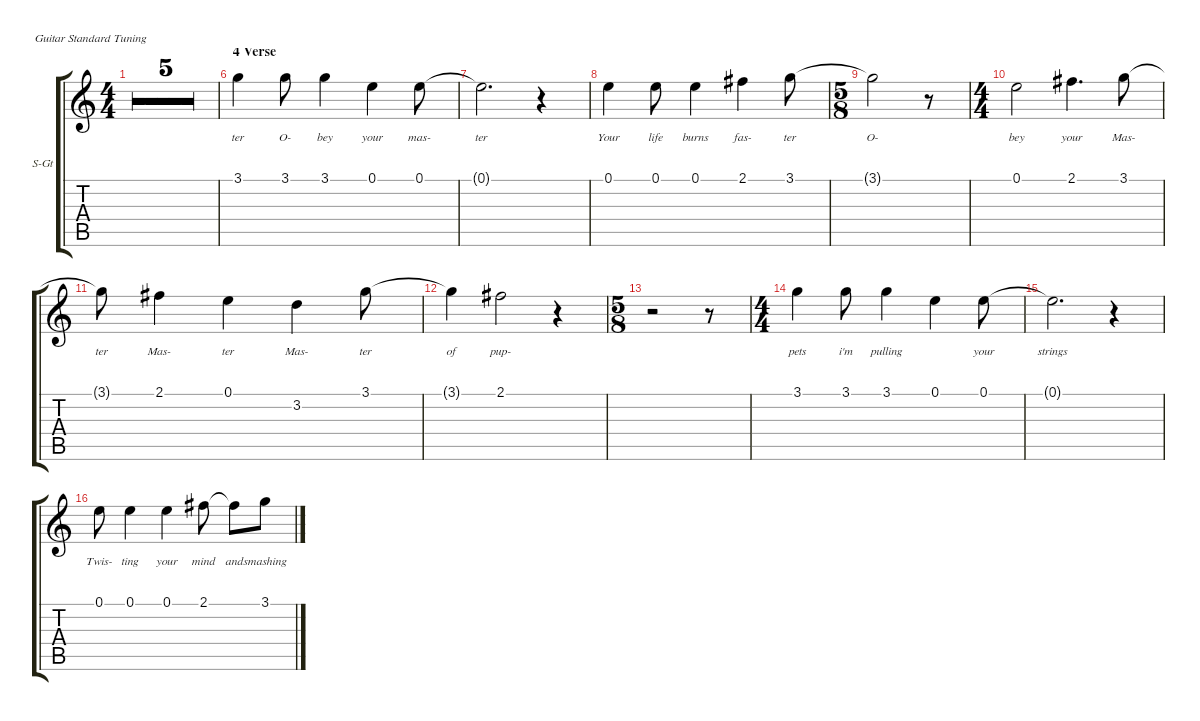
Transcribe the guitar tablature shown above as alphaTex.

\hideDynamics
\bracketExtendMode groupsimilarinstruments
\firstSystemTrackNameOrientation horizontal
\otherSystemsTrackNameOrientation horizontal
\track ("Vocal" "S-Gt") {multiBarRest instrument lead6voice}
\staff {score tabs}
\tuning (E4 B3 G3 D3 A2 E2)
\displaytranspose 12
\ts (4 4)
\tempo 220
\clef g2
\ks c
r.1{dy fff} |
r.1 |
r.1 |
r.1 |
r.1 |
\section ("" "4 Verse")
3.1.4{lyrics (0 "ter") lyrics (1 "") lyrics (2 "") lyrics (3 "") lyrics (4 "")} 3.1.8{lyrics (0 "O-") lyrics (1 "") lyrics (2 "") lyrics (3 "") lyrics (4 "")} 3.1.4{lyrics (0 "bey") lyrics (1 "") lyrics (2 "") lyrics (3 "") lyrics (4 "")} 0.1.4{lyrics (0 "your") lyrics (1 "") lyrics (2 "") lyrics (3 "") lyrics (4 "")} 0.1.8{lyrics (0 "mas-") lyrics (1 "") lyrics (2 "") lyrics (3 "") lyrics (4 "")} |
0.1{t}.2{d lyrics (0 "ter") lyrics (1 "") lyrics (2 "") lyrics (3 "") lyrics (4 "") dy f} r.4 |
0.1.4{lyrics (0 "Your") lyrics (1 "") lyrics (2 "") lyrics (3 "") lyrics (4 "") dy fff} 0.1.8{lyrics (0 "life") lyrics (1 "") lyrics (2 "") lyrics (3 "") lyrics (4 "")} 0.1.4{lyrics (0 "burns") lyrics (1 "") lyrics (2 "") lyrics (3 "") lyrics (4 "")} 2.1.4{lyrics (0 "fas-") lyrics (1 "") lyrics (2 "") lyrics (3 "") lyrics (4 "")} 3.1.8{lyrics (0 "ter") lyrics (1 "") lyrics (2 "") lyrics (3 "") lyrics (4 "")} |
\ts (5 8)
3.1{t}.2{lyrics (0 "O-") lyrics (1 "") lyrics (2 "") lyrics (3 "") lyrics (4 "") dy f} r.8 |
\ts (4 4)
0.1.2{lyrics (0 "bey") lyrics (1 "") lyrics (2 "") lyrics (3 "") lyrics (4 "") dy fff} 2.1.4{d lyrics (0 "your") lyrics (1 "") lyrics (2 "") lyrics (3 "") lyrics (4 "")} 3.1.8{lyrics (0 "Mas-") lyrics (1 "") lyrics (2 "") lyrics (3 "") lyrics (4 "")} |
3.1{t}.8{lyrics (0 "ter") lyrics (1 "") lyrics (2 "") lyrics (3 "") lyrics (4 "") dy f} 2.1.4{lyrics (0 "Mas-") lyrics (1 "") lyrics (2 "") lyrics (3 "") lyrics (4 "") dy fff} 0.1.4{lyrics (0 "ter") lyrics (1 "") lyrics (2 "") lyrics (3 "") lyrics (4 "")} 3.2.4{lyrics (0 "Mas-") lyrics (1 "") lyrics (2 "") lyrics (3 "") lyrics (4 "")} 3.1.8{lyrics (0 "ter") lyrics (1 "") lyrics (2 "") lyrics (3 "") lyrics (4 "")} |
3.1{t}.4{lyrics (0 "of") lyrics (1 "") lyrics (2 "") lyrics (3 "") lyrics (4 "") dy f} 2.1.2{lyrics (0 "pup-") lyrics (1 "") lyrics (2 "") lyrics (3 "") lyrics (4 "") dy fff} r.4 |
\ts (5 8)
r.2 r.8 |
\ts (4 4)
3.1.4{lyrics (0 "pets") lyrics (1 "") lyrics (2 "") lyrics (3 "") lyrics (4 "")} 3.1.8{lyrics (0 "i'm") lyrics (1 "") lyrics (2 "") lyrics (3 "") lyrics (4 "")} 3.1.4{lyrics (0 "pulling") lyrics (1 "") lyrics (2 "") lyrics (3 "") lyrics (4 "")} 0.1.4{lyrics (0 "") lyrics (1 "") lyrics (2 "") lyrics (3 "") lyrics (4 "")} 0.1.8{lyrics (0 "your") lyrics (1 "") lyrics (2 "") lyrics (3 "") lyrics (4 "")} |
0.1{t}.2{d lyrics (0 "strings") lyrics (1 "") lyrics (2 "") lyrics (3 "") lyrics (4 "") dy f} r.4 |
0.1.8{lyrics (0 "Twis-") lyrics (1 "") lyrics (2 "") lyrics (3 "") lyrics (4 "") dy fff} 0.1.4{lyrics (0 "ting") lyrics (1 "") lyrics (2 "") lyrics (3 "") lyrics (4 "")} 0.1.4{lyrics (0 "your") lyrics (1 "") lyrics (2 "") lyrics (3 "") lyrics (4 "")} 2.1.8{lyrics (0 "mind") lyrics (1 "") lyrics (2 "") lyrics (3 "") lyrics (4 "")} 2.1{t}.8{lyrics (0 "and") lyrics (1 "") lyrics (2 "") lyrics (3 "") lyrics (4 "") dy f} 3.1.8{lyrics (0 "smashing") lyrics (1 "") lyrics (2 "") lyrics (3 "") lyrics (4 "") dy fff}
